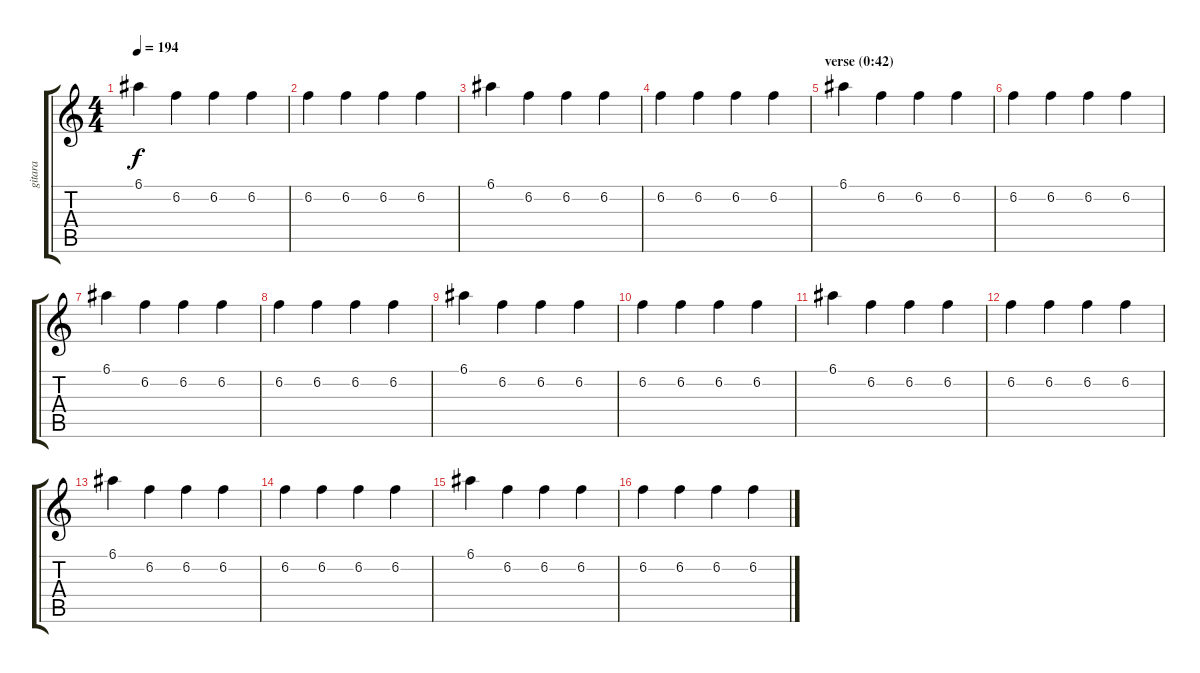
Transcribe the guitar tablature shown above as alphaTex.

\track ("gitara" "gitara") {instrument electricguitarclean}
\staff {score tabs}
\tuning (E4 B3 G3 D3 A2 E2) {hide}
\ts (4 4)
\tempo 194
\clef g2
\ks c
6.1.4{dy f} 6.2.4 6.2.4 6.2.4 |
6.2.4 6.2.4 6.2.4 6.2.4 |
6.1.4 6.2.4 6.2.4 6.2.4 |
6.2.4 6.2.4 6.2.4 6.2.4 |
\section ("" "verse (0:42)")
6.1.4 6.2.4 6.2.4 6.2.4 |
6.2.4 6.2.4 6.2.4 6.2.4 |
6.1.4 6.2.4 6.2.4 6.2.4 |
6.2.4 6.2.4 6.2.4 6.2.4 |
6.1.4 6.2.4 6.2.4 6.2.4 |
6.2.4 6.2.4 6.2.4 6.2.4 |
6.1.4 6.2.4 6.2.4 6.2.4 |
6.2.4 6.2.4 6.2.4 6.2.4 |
6.1.4 6.2.4 6.2.4 6.2.4 |
6.2.4 6.2.4 6.2.4 6.2.4 |
6.1.4 6.2.4 6.2.4 6.2.4 |
6.2.4 6.2.4 6.2.4 6.2.4
